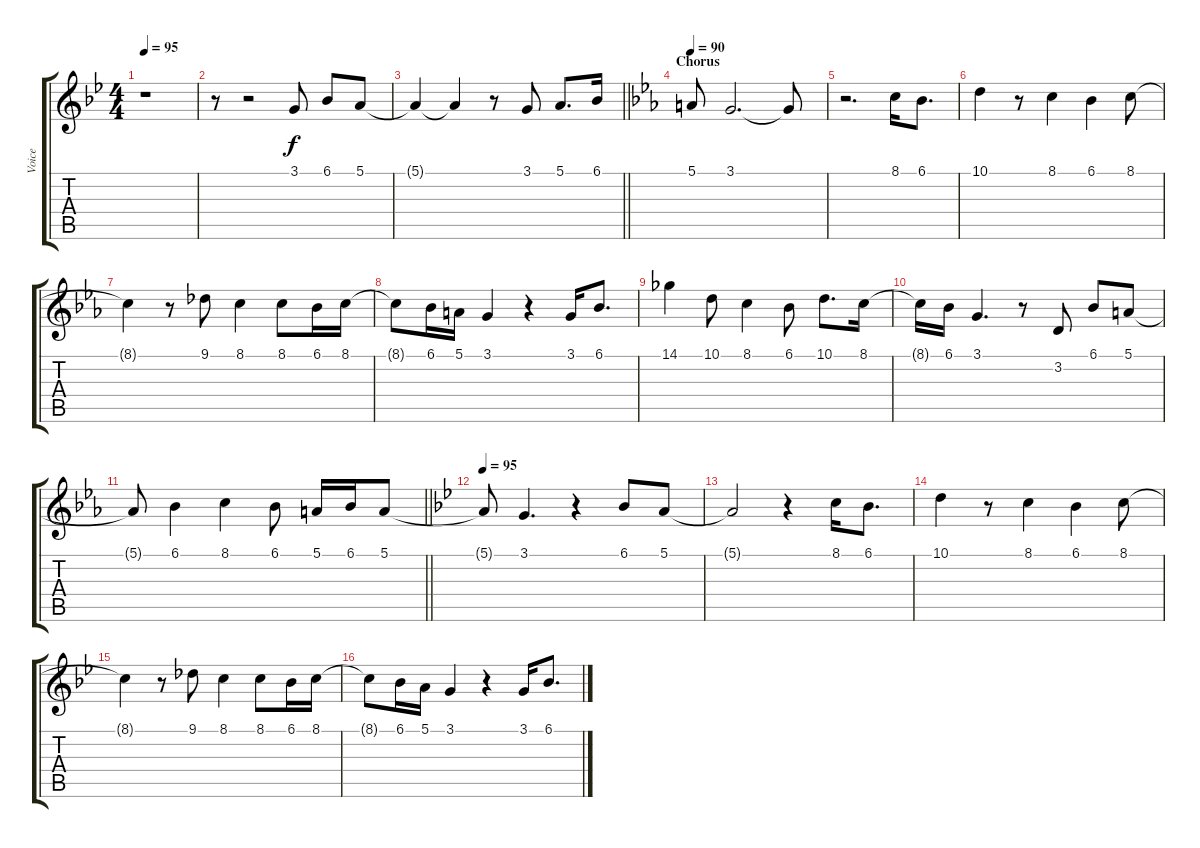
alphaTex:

\track ("Voice" "Voice") {instrument violin}
\staff {score tabs}
\tuning (E4 B3 G3 D3 A2 E2) {hide}
\ts (4 4)
\tempo 95
\clef g2
\ks gminor
r.1{dy f} |
r.8 r.2 3.1.8 6.1.8 5.1.8 |
\barLineRight lightlight
5.1{t}.4 5.1{t}.4 r.8 3.1.8 5.1.8{d} 6.1.16 |
\section ("" "Chorus")
\tempo 90
\ks cminor
5.1.8 3.1.2{d} 3.1{t}.8 |
r.2{d} 8.1.16 6.1.8{d} |
10.1.4 r.8 8.1.4 6.1.4 8.1.8 |
8.1{t}.4 r.8 9.1.8 8.1.4 8.1.8 6.1.16 8.1.16 |
8.1{t}.8 6.1.16 5.1.16 3.1.4 r.4 3.1.16 6.1.8{d} |
14.1.4 10.1.8 8.1.4 6.1.8 10.1.8{d} 8.1.16 |
8.1{t}.16 6.1.16 3.1.4{d} r.8 3.2.8 6.1.8 5.1.8 |
\barLineRight lightlight
5.1{t}.8 6.1.4 8.1.4 6.1.8 5.1.16 6.1.16 5.1.8 |
\tempo 95
\ks gminor
5.1{t}.8 3.1.4{d} r.4 6.1.8 5.1.8 |
5.1{t}.2 r.4 8.1.16 6.1.8{d} |
10.1.4 r.8 8.1.4 6.1.4 8.1.8 |
8.1{t}.4 r.8 9.1.8 8.1.4 8.1.8 6.1.16 8.1.16 |
8.1{t}.8 6.1.16 5.1.16 3.1.4 r.4 3.1.16 6.1.8{d}
